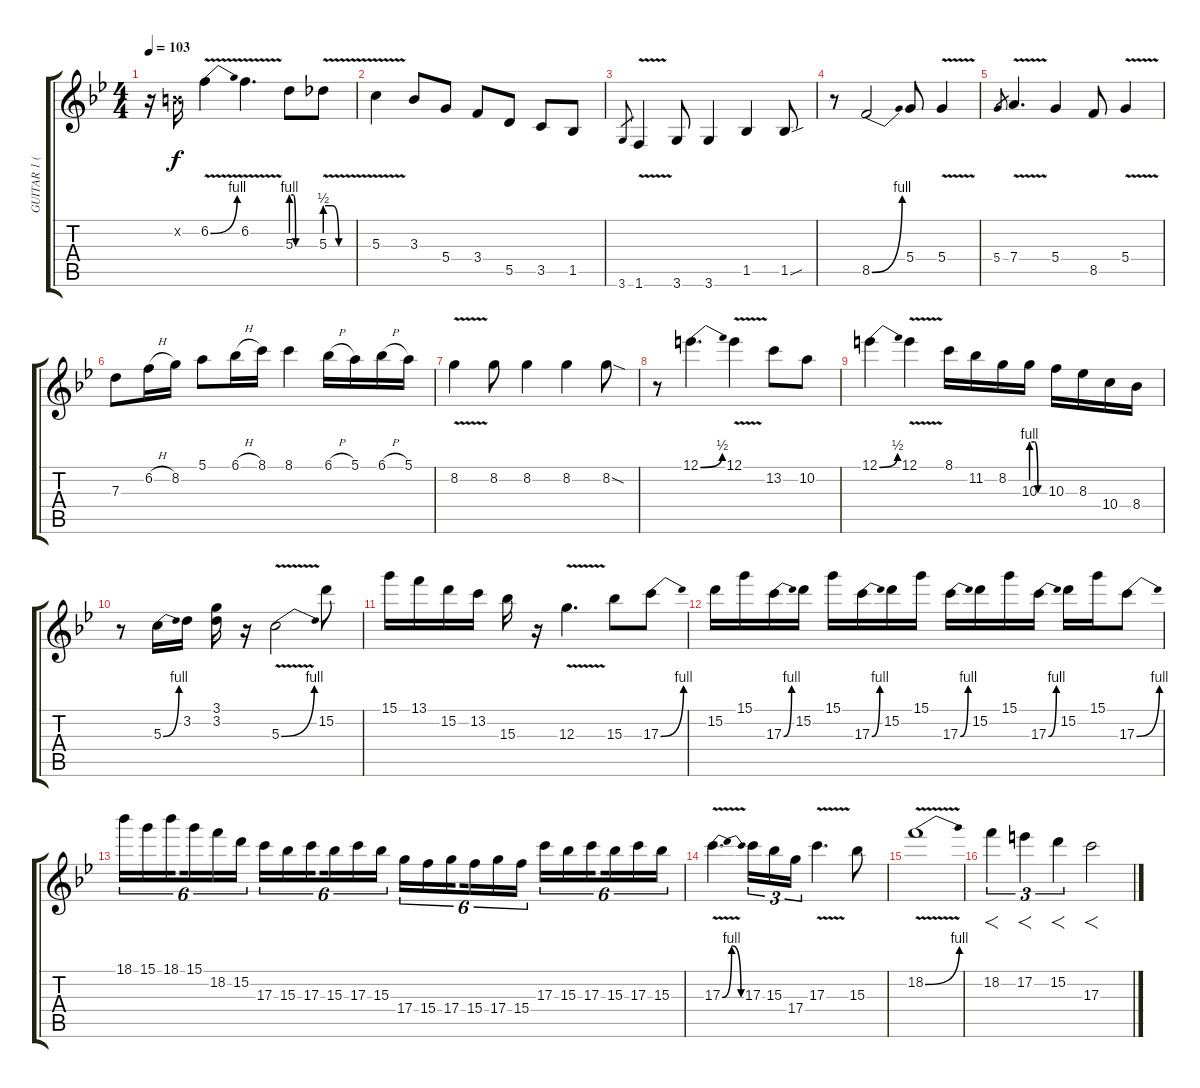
\track ("GUITAR 1 (RYTHM AND SOLO)" "GUITAR 1 (") {instrument distortionguitar}
\staff {score tabs}
\tuning (E4 B3 G3 D3 A2 E2) {hide}
\ts (4 4)
\tempo 103
\clef g2
\ks bb
r.16{dy f} 0.2{x}.16 6.2{be (bend 0 0 60 4) v}.4 6.2{v}.4{d} 5.3{be (custom 0 4 5 4 11 0 30 0 60 0)}.8 5.3{be (custom 0 2 15 2 30 0 60 0) v}.8 |
5.3{v}.4 3.3.8 5.4.8 3.4.8 5.5.8 3.5.8 1.5.8 |
3.6.8{gr} 1.6{v}.4 3.6.8 3.6.4 1.5.4 1.5{sou}.8 |
r.8 8.5{be (bend 0 0 60 4)}.2 5.4.8 5.4{v}.4 |
5.4.8{gr} 7.4{v}.4{d} 5.4.4 8.5.8 5.4{v}.4 |
7.3.8 6.2{h}.16 8.2.16 5.1.8 6.1{h}.16 8.1.16 8.1.4 6.1{h}.16 5.1.16 6.1{h}.16 5.1.16 |
8.2{v}.4 8.2.8 8.2.4 8.2.4 8.2{sod}.8 |
r.8 12.1{be (bend 0 0 60 2)}.4{d} 12.1{v}.4 13.2.8 10.2.8 |
12.1{be (bend 0 0 60 2)}.4 12.1{v}.4 8.1.16 11.2.16 8.2.16 10.3{be (custom 0 4 15 4 30 0 60 0)}.16 10.3.16 8.3.16 10.4.16 8.4.16 |
r.8 5.3{be (bend 0 0 60 4)}.16 3.2.16 (3.1 3.2).16 r.16 5.3{be (bend 0 0 60 4) v}.2 15.2.8 |
15.1.16 13.1.16 15.2.16 13.2.16 15.3.16 r.16 12.3{v}.4{d} 15.3.8 17.3{be (bend 0 0 60 4)}.8 |
15.2.16 15.1.16 17.3{be (bend 0 0 60 4)}.16 15.2.16 15.1.16 17.3{be (bend 0 0 60 4)}.16 15.2.16 15.1.16 17.3{be (bend 0 0 60 4)}.16 15.2.16 15.1.16 17.3{be (bend 0 0 60 4)}.16 15.2.16 15.1.16 17.3{be (bend 0 0 60 4)}.8 |
18.1.16{tu (6 4)} 15.1.16{tu (6 4)} 18.1.16{tu (6 4) beam splitsecondary} 15.1.16{tu (6 4)} 18.2.16{tu (6 4)} 15.2.16{tu (6 4)} 17.3.16{tu (6 4)} 15.3.16{tu (6 4)} 17.3.16{tu (6 4) beam splitsecondary} 15.3.16{tu (6 4)} 17.3.16{tu (6 4)} 15.3.16{tu (6 4)} 17.4.16{tu (6 4)} 15.4.16{tu (6 4)} 17.4.16{tu (6 4) beam splitsecondary} 15.4.16{tu (6 4)} 17.4.16{tu (6 4)} 15.4.16{tu (6 4)} 17.3.16{tu (6 4)} 15.3.16{tu (6 4)} 17.3.16{tu (6 4) beam splitsecondary} 15.3.16{tu (6 4)} 17.3.16{tu (6 4)} 15.3.16{tu (6 4)} |
17.3{be (bendrelease 0 0 15 4 45 4 60 0) v}.4{d} 17.3.16{tu (3 2)} 15.3.16{tu (3 2)} 17.4.16{tu (3 2)} 17.3{v}.4{d} 15.3.8 |
18.2{be (bend 0 0 60 4) v}.1 |
18.2.4{f tu (3 2)} 17.2.4{f tu (3 2)} 15.2.4{f tu (3 2)} 17.3.2{f}
